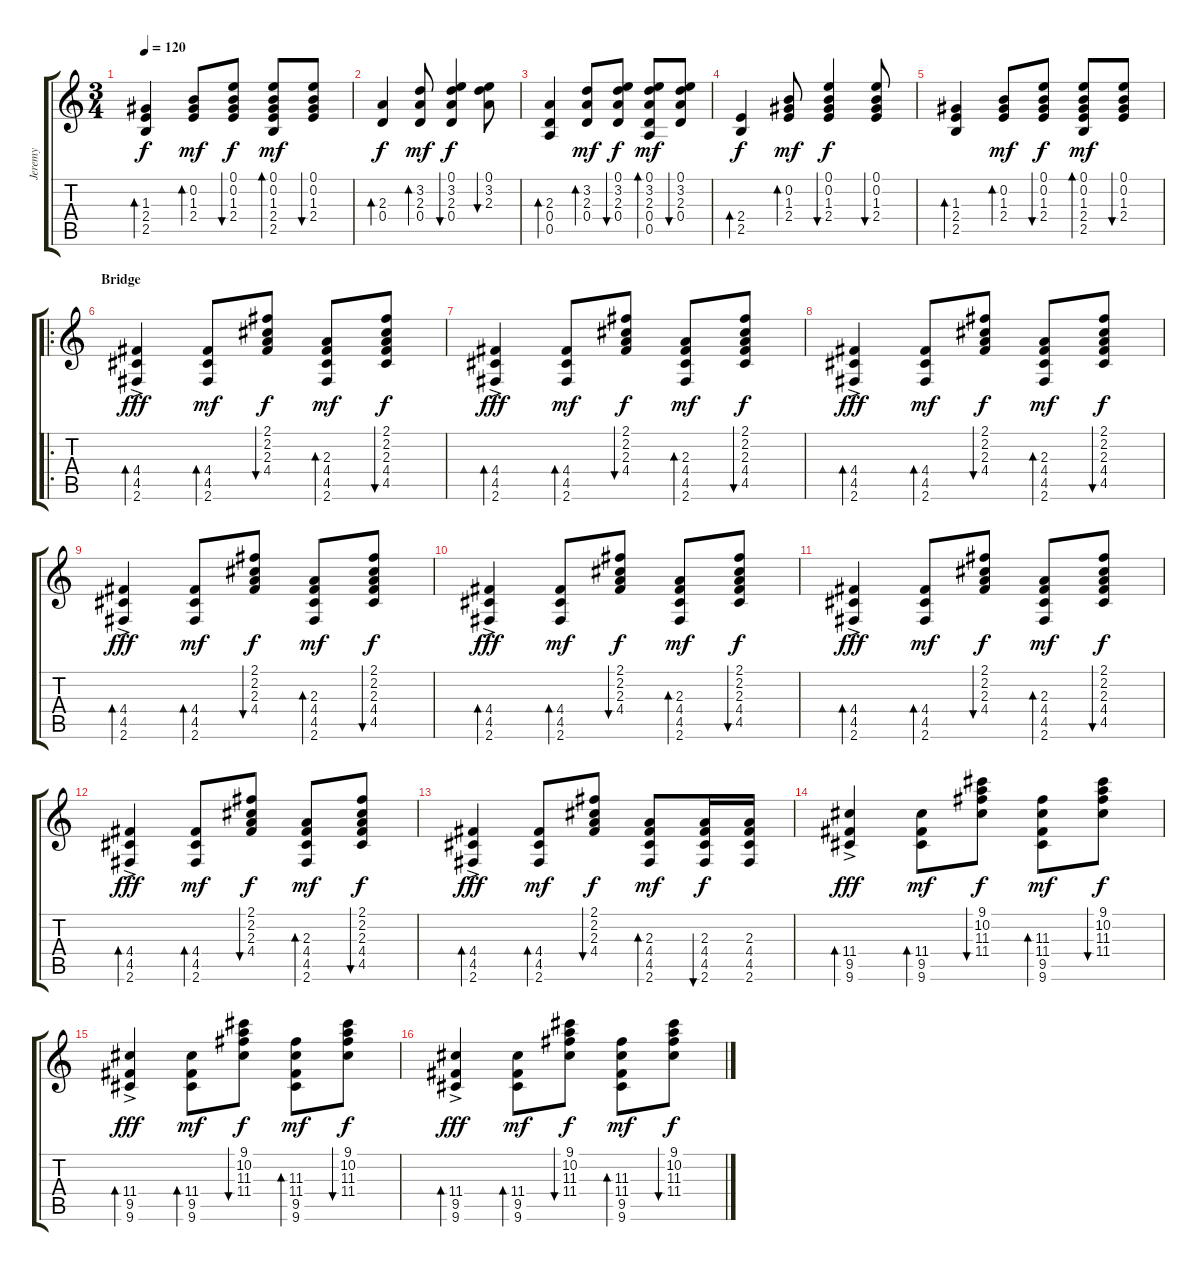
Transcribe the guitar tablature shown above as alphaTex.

\track ("Jeremy" "Jeremy") {instrument acousticguitarsteel}
\staff {score tabs}
\tuning (E4 B3 G3 D3 A2 E2) {hide}
\ts (3 4)
\tempo 120
\clef g2
\ks c
(1.3 2.4 2.5).4{bd 30 dy f} (0.2 1.3 2.4).8{bd 30 dy mf} (0.1 0.2 1.3 2.4).8{bu 30 dy f} (0.1 0.2 1.3 2.4 2.5).8{bd 30 dy mf} (0.1 0.2 1.3 2.4).8{bu 30} |
(2.3 0.4).4{bd 30 dy f} (3.2 2.3 0.4).8{bd 30 dy mf} (0.1 3.2 2.3 0.4).4{bu 30 dy f} (0.1 3.2 2.3).8{bu 30} |
(2.3 0.4 0.5).4{bd 30} (3.2 2.3 0.4).8{bd 30 dy mf} (0.1 3.2 2.3 0.4).8{bu 30 dy f} (0.1 3.2 2.3 0.4 0.5).8{bd 30 dy mf} (0.1 3.2 2.3 0.4).8{bu 30} |
(2.4 2.5).4{bd 30 dy f} (0.2 1.3 2.4).8{bd 30 dy mf} (0.1 0.2 1.3 2.4).4{bu 30 dy f} (0.1 0.2 1.3 2.4).8{bu 30} |
(1.3 2.4 2.5).4{bd 30} (0.2 1.3 2.4).8{bd 30 dy mf} (0.1 0.2 1.3 2.4).8{bu 30 dy f} (0.1 0.2 1.3 2.4 2.5).8{bd 30 dy mf} (0.1 0.2 1.3 2.4).8{bu 30} |
\ro
\section ("" "Bridge")
(4.4 4.5{ac} 2.6{ac}).4{bd 120 dy fff} (4.4 4.5 2.6).8{bd 30 dy mf} (2.1 2.2 2.3 4.4).8{bu 30 dy f} (2.3 4.4 4.5 2.6).8{bd 30 dy mf} (2.1 2.2 2.3 4.4 4.5).8{bu 30 dy f} |
(4.4 4.5{ac} 2.6{ac}).4{bd 120 dy fff} (4.4 4.5 2.6).8{bd 30 dy mf} (2.1 2.2 2.3 4.4).8{bu 30 dy f} (2.3 4.4 4.5 2.6).8{bd 30 dy mf} (2.1 2.2 2.3 4.4 4.5).8{bu 30 dy f} |
(4.4 4.5{ac} 2.6{ac}).4{bd 120 dy fff} (4.4 4.5 2.6).8{bd 30 dy mf} (2.1 2.2 2.3 4.4).8{bu 30 dy f} (2.3 4.4 4.5 2.6).8{bd 30 dy mf} (2.1 2.2 2.3 4.4 4.5).8{bu 30 dy f} |
(4.4 4.5{ac} 2.6{ac}).4{bd 120 dy fff} (4.4 4.5 2.6).8{bd 30 dy mf} (2.1 2.2 2.3 4.4).8{bu 30 dy f} (2.3 4.4 4.5 2.6).8{bd 30 dy mf} (2.1 2.2 2.3 4.4 4.5).8{bu 30 dy f} |
(4.4 4.5{ac} 2.6{ac}).4{bd 120 dy fff} (4.4 4.5 2.6).8{bd 30 dy mf} (2.1 2.2 2.3 4.4).8{bu 30 dy f} (2.3 4.4 4.5 2.6).8{bd 30 dy mf} (2.1 2.2 2.3 4.4 4.5).8{bu 30 dy f} |
(4.4 4.5{ac} 2.6{ac}).4{bd 120 dy fff} (4.4 4.5 2.6).8{bd 30 dy mf} (2.1 2.2 2.3 4.4).8{bu 30 dy f} (2.3 4.4 4.5 2.6).8{bd 30 dy mf} (2.1 2.2 2.3 4.4 4.5).8{bu 30 dy f} |
(4.4 4.5{ac} 2.6{ac}).4{bd 120 dy fff} (4.4 4.5 2.6).8{bd 30 dy mf} (2.1 2.2 2.3 4.4).8{bu 30 dy f} (2.3 4.4 4.5 2.6).8{bd 30 dy mf} (2.1 2.2 2.3 4.4 4.5).8{bu 30 dy f} |
(4.4 4.5{ac} 2.6{ac}).4{bd 120 dy fff} (4.4 4.5 2.6).8{bd 30 dy mf} (2.1 2.2 2.3 4.4).8{bu 30 dy f} (2.3 4.4 4.5 2.6).8{bd 30 dy mf} (2.3 4.4 4.5 2.6).16{bu 30 dy f} (2.3 4.4 4.5 2.6).16 |
(11.4 9.5{ac} 9.6{ac}).4{bd 120 dy fff} (11.4 9.5 9.6).8{bd 30 dy mf} (9.1 10.2 11.3 11.4).8{bu 30 dy f} (11.3 11.4 9.5 9.6).8{bd 30 dy mf} (9.1 10.2 11.3 11.4).8{bu 30 dy f} |
(11.4 9.5{ac} 9.6{ac}).4{bd 120 dy fff} (11.4 9.5 9.6).8{bd 30 dy mf} (9.1 10.2 11.3 11.4).8{bu 30 dy f} (11.3 11.4 9.5 9.6).8{bd 30 dy mf} (9.1 10.2 11.3 11.4).8{bu 30 dy f} |
(11.4 9.5{ac} 9.6{ac}).4{bd 120 dy fff} (11.4 9.5 9.6).8{bd 30 dy mf} (9.1 10.2 11.3 11.4).8{bu 30 dy f} (11.3 11.4 9.5 9.6).8{bd 30 dy mf} (9.1 10.2 11.3 11.4).8{bu 30 dy f}
